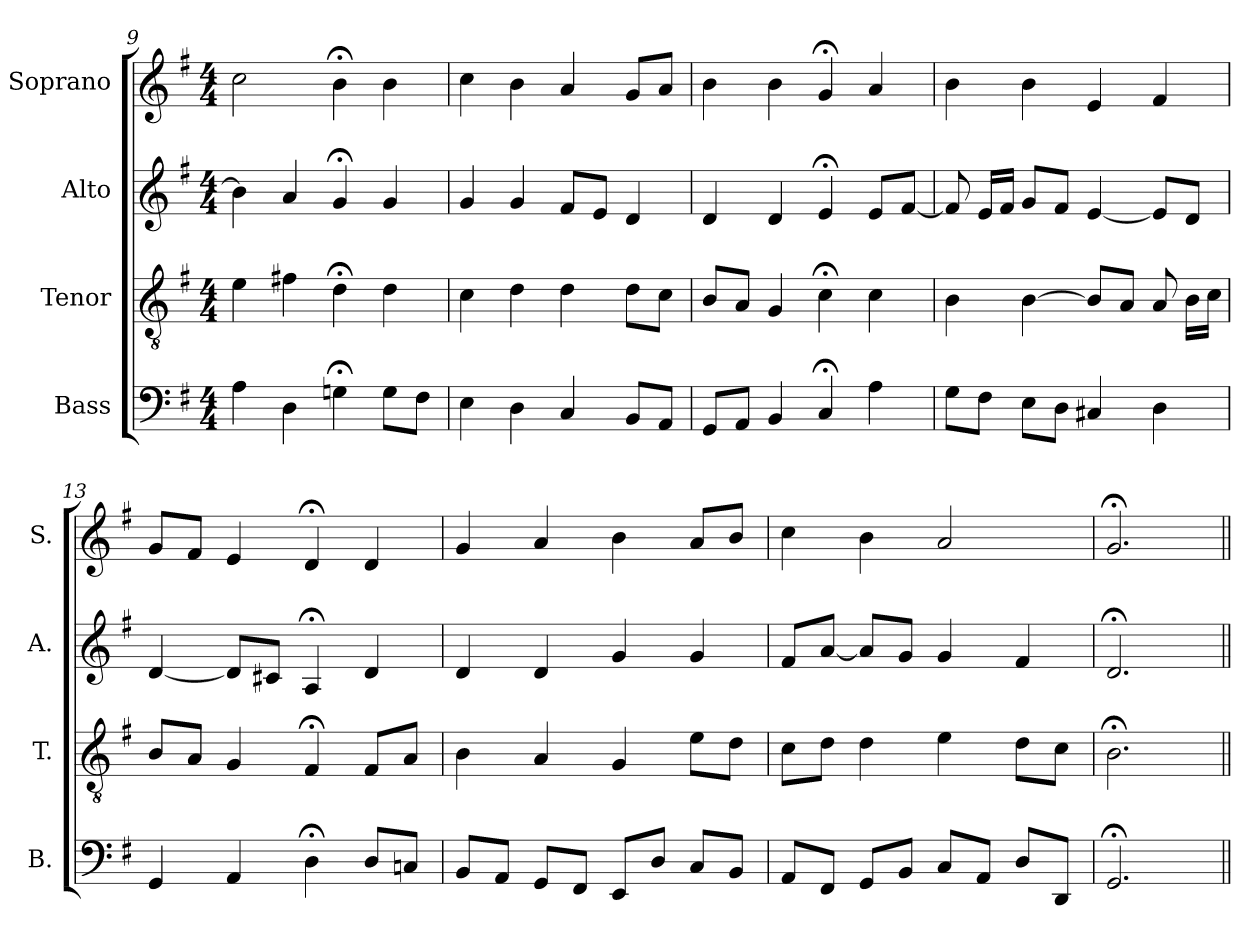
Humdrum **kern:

**kern	**kern	**kern	**kern
*part4	*part3	*part2	*part1
*staff4	*staff3	*staff2	*staff1
*I"Bass	*I"Tenor	*I"Alto	*I"Soprano
*I'B.	*I'T.	*I'A.	*I'S.
*clefF4	*clefGv2	*clefG2	*clefG2
*	*ITrd7c12	*	*
*k[f#]	*k[f#]	*k[f#]	*k[f#]
*G:	*G:	*G:	*G:
*M4/4	*M4/4	*M4/4	*M4/4
=9	=9	=9	=9
4A\	4E\	4b\]	2cc\
4D\	4F#X\	4a/	.
4Gn;<\	4D;<\	4g;</	4b;<\
8G\L	4D\	4g/	4b\
8F#\J	.	.	.
=10	=10	=10	=10
4E\	4C\	4g/	4cc\
4D\	4D\	4g/	4b\
4C/	4D\	8f#/L	4a/
.	.	8e/J	.
8BB/L	8D\L	4d/	8g/L
8AA/J	8C\J	.	8a/J
!!LO:PB:g=z
=11	=11	=11	=11
8GG/L	8BB/L	4d/	4b\
8AA/J	8AA/J	.	.
4BB/	4GG/	4d/	4b\
4C;</	4C;<\	4e;</	4g;</
4A\	4C\	8e/L	4a/
.	.	[8f#/J	.
=12	=12	=12	=12
8G\L	4BB\	8f#/]	4b\
8F#\J	.	16e/LL	.
.	.	16f#/JJ	.
8E\L	[4BB\	8g/L	4b\
8D\J	.	8f#/J	.
4C#X/	8BB/L]	[4e/	4e/
.	8AA/J	.	.
4D\	8AA/	8e/L]	4f#/
.	16BB\LL	8d/J	.
.	16C\JJ	.	.
=13	=13	=13	=13
4GG/	8BB/L	[4d/	8g/L
.	8AA/J	.	8f#/J
4AA/	4GG/	8d/L]	4e/
.	.	8c#X/J	.
4D;<\	4FF#;</	4A;</	4d;</
8D/L	8FF#/L	4d/	4d/
8Cn/J	8AA/J	.	.
!!LO:LB:g=z
=14	=14	=14	=14
8BB/L	4BB\	4d/	4g/
8AA/J	.	.	.
8GG/L	4AA/	4d/	4a/
8FF#/J	.	.	.
8EE/L	4GG/	4g/	4b\
8D/J	.	.	.
8C/L	8E\L	4g/	8a/L
8BB/J	8D\J	.	8b/J
=15	=15	=15	=15
8AA/L	8C\L	8f#/L	4cc\
8FF#/J	8D\J	[8a/J	.
8GG/L	4D\	8a/L]	4b\
8BB/J	.	8g/J	.
8C/L	4E\	4g/	2a/
8AA/J	.	.	.
8D/L	8D\L	4f#/	.
8DD/J	8C\J	.	.
=16	=16	=16	=16
2.GG;</	2.BB;<\	2.d;</	2.g;</
=||	=||	=||	=||
*-	*-	*-	*-
